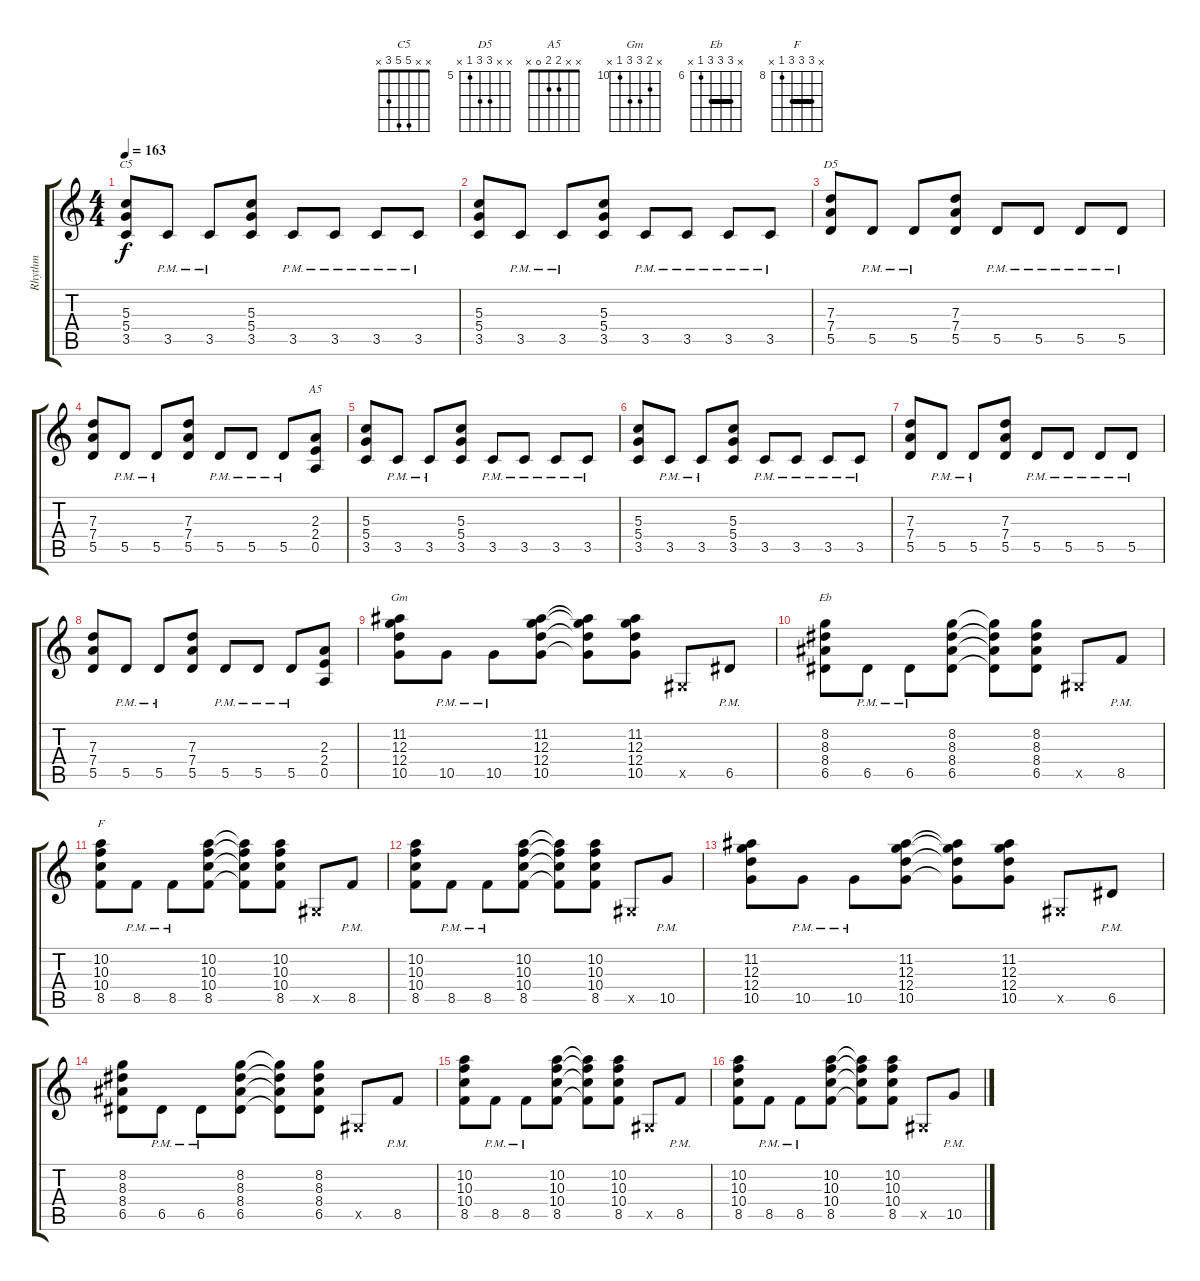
\track ("Rhythm" "Rhythm") {instrument distortionguitar}
\staff {score tabs}
\tuning (E4 B3 G3 D3 A2 E2) {hide}
\chord ("C5" x x 5 5 3 x)
\chord ("D5" x x 7 7 5 x) {firstfret 5}
\chord ("A5" x x 2 2 0 x)
\chord ("Gm" x 11 12 12 10 x) {firstfret 10}
\chord ("Eb" x 8 8 8 6 x) {firstfret 6 barre 8}
\chord ("F" x 10 10 10 8 x) {firstfret 8 barre 10}
\ts (4 4)
\tempo 163
\clef g2
\ks c
(5.3 5.4 3.5).8{ch "C5" dy f} 3.5{pm}.8 3.5{pm}.8 (5.3 5.4 3.5).8 3.5{pm}.8 3.5{pm}.8 3.5{pm}.8 3.5{pm}.8 |
(5.3 5.4 3.5).8 3.5{pm}.8 3.5{pm}.8 (5.3 5.4 3.5).8 3.5{pm}.8 3.5{pm}.8 3.5{pm}.8 3.5{pm}.8 |
(7.3 7.4 5.5).8{ch "D5"} 5.5{pm}.8 5.5{pm}.8 (7.3 7.4 5.5).8 5.5{pm}.8 5.5{pm}.8 5.5{pm}.8 5.5{pm}.8 |
(7.3 7.4 5.5).8 5.5{pm}.8 5.5{pm}.8 (7.3 7.4 5.5).8 5.5{pm}.8 5.5{pm}.8 5.5{pm}.8 (2.3 2.4 0.5).8{ch "A5"} |
(5.3 5.4 3.5).8 3.5{pm}.8 3.5{pm}.8 (5.3 5.4 3.5).8 3.5{pm}.8 3.5{pm}.8 3.5{pm}.8 3.5{pm}.8 |
(5.3 5.4 3.5).8 3.5{pm}.8 3.5{pm}.8 (5.3 5.4 3.5).8 3.5{pm}.8 3.5{pm}.8 3.5{pm}.8 3.5{pm}.8 |
(7.3 7.4 5.5).8 5.5{pm}.8 5.5{pm}.8 (7.3 7.4 5.5).8 5.5{pm}.8 5.5{pm}.8 5.5{pm}.8 5.5{pm}.8 |
(7.3 7.4 5.5).8 5.5{pm}.8 5.5{pm}.8 (7.3 7.4 5.5).8 5.5{pm}.8 5.5{pm}.8 5.5{pm}.8 (2.3 2.4 0.5).8 |
(11.2 12.3 12.4 10.5).8{ch "Gm"} 10.5{pm}.8 10.5{pm}.8 (11.2 12.3 12.4 10.5).8 (11.2{t} 12.3{t} 12.4{t} 10.5{t}).8 (11.2 12.3 12.4 10.5).8 -1.5{x}.8 6.5{pm}.8 |
(8.2 8.3 8.4 6.5).8{ch "Eb"} 6.5{pm}.8 6.5{pm}.8 (8.2 8.3 8.4 6.5).8 (8.2{t} 8.3{t} 8.4{t} 6.5{t}).8 (8.2 8.3 8.4 6.5).8 -1.5{x}.8 8.5{pm}.8 |
(10.2 10.3 10.4 8.5).8{ch "F"} 8.5{pm}.8 8.5{pm}.8 (10.2 10.3 10.4 8.5).8 (10.2{t} 10.3{t} 10.4{t} 8.5{t}).8 (10.2 10.3 10.4 8.5).8 -1.5{x}.8 8.5{pm}.8 |
(10.2 10.3 10.4 8.5).8 8.5{pm}.8 8.5{pm}.8 (10.2 10.3 10.4 8.5).8 (10.2{t} 10.3{t} 10.4{t} 8.5{t}).8 (10.2 10.3 10.4 8.5).8 -1.5{x}.8 10.5{pm}.8 |
(11.2 12.3 12.4 10.5).8 10.5{pm}.8 10.5{pm}.8 (11.2 12.3 12.4 10.5).8 (11.2{t} 12.3{t} 12.4{t} 10.5{t}).8 (11.2 12.3 12.4 10.5).8 -1.5{x}.8 6.5{pm}.8 |
(8.2 8.3 8.4 6.5).8 6.5{pm}.8 6.5{pm}.8 (8.2 8.3 8.4 6.5).8 (8.2{t} 8.3{t} 8.4{t} 6.5{t}).8 (8.2 8.3 8.4 6.5).8 -1.5{x}.8 8.5{pm}.8 |
(10.2 10.3 10.4 8.5).8 8.5{pm}.8 8.5{pm}.8 (10.2 10.3 10.4 8.5).8 (10.2{t} 10.3{t} 10.4{t} 8.5{t}).8 (10.2 10.3 10.4 8.5).8 -1.5{x}.8 8.5{pm}.8 |
(10.2 10.3 10.4 8.5).8 8.5{pm}.8 8.5{pm}.8 (10.2 10.3 10.4 8.5).8 (10.2{t} 10.3{t} 10.4{t} 8.5{t}).8 (10.2 10.3 10.4 8.5).8 -1.5{x}.8 10.5{pm}.8
